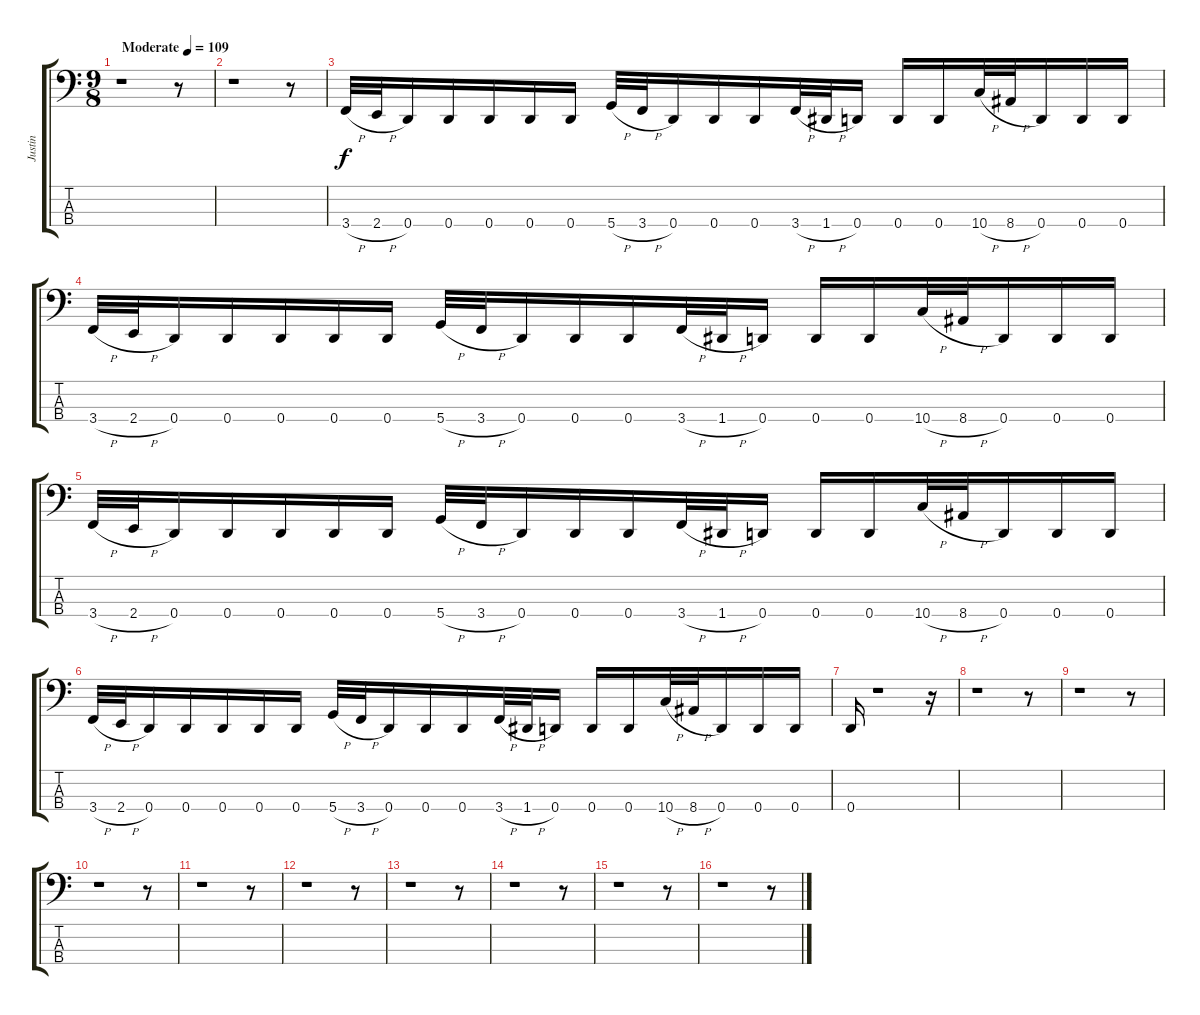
\track ("Justin" "Justin") {instrument electricbassfinger}
\staff {score tabs}
\tuning (G2 D2 A1 D1) {hide}
\ts (9 8)
\tempo (109 "Moderate")
\clef f4
\ks c
r.1{dy f instrument electricbassfinger} r.8 |
r.1 r.8 |
3.4{h}.32 2.4{h}.32 0.4.16 0.4.16 0.4.16 0.4.16 0.4.16 5.4{h}.32 3.4{h}.32 0.4.16 0.4.16 0.4.16 3.4{h}.32 1.4{h}.32 0.4.16 0.4.16 0.4.16 10.4{h}.32 8.4{h}.32 0.4.16 0.4.16 0.4.16 |
3.4{h}.32 2.4{h}.32 0.4.16 0.4.16 0.4.16 0.4.16 0.4.16 5.4{h}.32 3.4{h}.32 0.4.16 0.4.16 0.4.16 3.4{h}.32 1.4{h}.32 0.4.16 0.4.16 0.4.16 10.4{h}.32 8.4{h}.32 0.4.16 0.4.16 0.4.16 |
3.4{h}.32 2.4{h}.32 0.4.16 0.4.16 0.4.16 0.4.16 0.4.16 5.4{h}.32 3.4{h}.32 0.4.16 0.4.16 0.4.16 3.4{h}.32 1.4{h}.32 0.4.16 0.4.16 0.4.16 10.4{h}.32 8.4{h}.32 0.4.16 0.4.16 0.4.16 |
3.4{h}.32 2.4{h}.32 0.4.16 0.4.16 0.4.16 0.4.16 0.4.16 5.4{h}.32 3.4{h}.32 0.4.16 0.4.16 0.4.16 3.4{h}.32 1.4{h}.32 0.4.16 0.4.16 0.4.16 10.4{h}.32 8.4{h}.32 0.4.16 0.4.16 0.4.16 |
0.4.16 r.1 r.16 |
r.1 r.8 |
r.1 r.8 |
r.1 r.8 |
r.1 r.8 |
r.1 r.8 |
r.1 r.8 |
r.1 r.8 |
r.1 r.8 |
r.1 r.8
